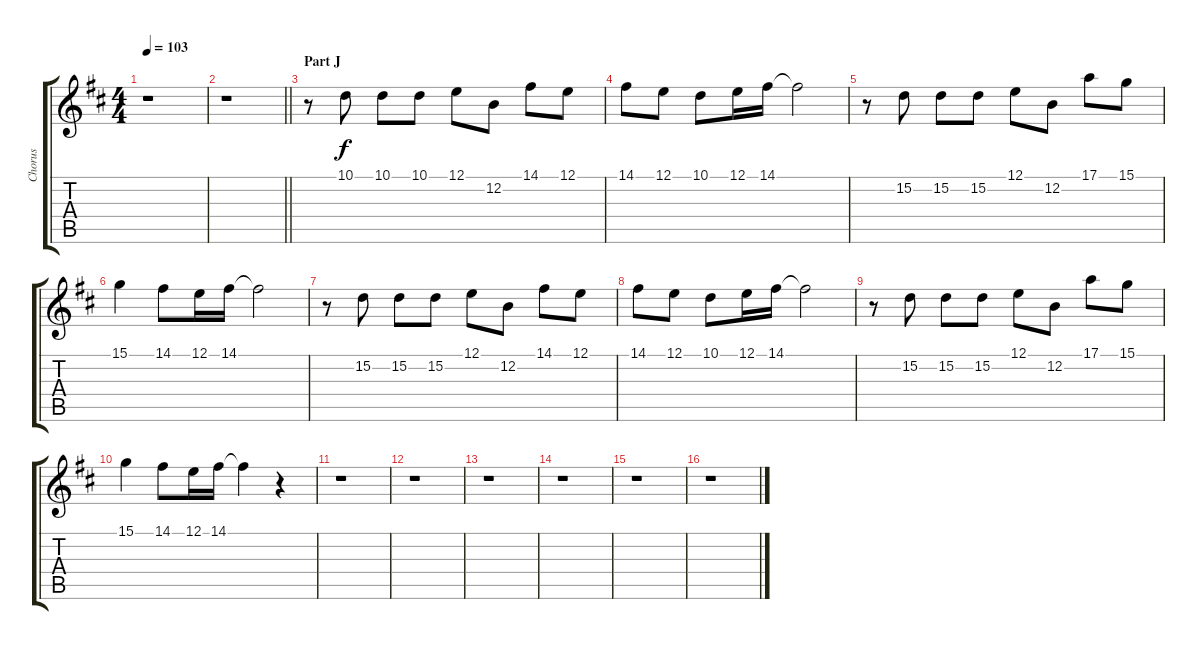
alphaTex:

\track ("Chorus" "Chorus") {instrument trumpet}
\staff {score tabs}
\tuning (E4 B3 G3 D3 A2 E2) {hide}
\ts (4 4)
\tempo 103
\clef g2
\ks d
r.1{dy f} |
\barLineRight lightlight
r.1 |
\section ("" "Part J")
r.8 10.1.8 10.1.8 10.1.8 12.1.8 12.2.8 14.1.8 12.1.8 |
14.1.8 12.1.8 10.1.8 12.1.16 14.1.16 14.1{t}.2 |
r.8 15.2.8 15.2.8 15.2.8 12.1.8 12.2.8 17.1.8 15.1.8 |
15.1.4 14.1.8 12.1.16 14.1.16 14.1{t}.2 |
r.8 15.2.8 15.2.8 15.2.8 12.1.8 12.2.8 14.1.8 12.1.8 |
14.1.8 12.1.8 10.1.8 12.1.16 14.1.16 14.1{t}.2 |
r.8 15.2.8 15.2.8 15.2.8 12.1.8 12.2.8 17.1.8 15.1.8 |
15.1.4 14.1.8 12.1.16 14.1.16 14.1{t}.4 r.4 |
r.1 |
r.1 |
r.1 |
r.1 |
r.1 |
r.1
